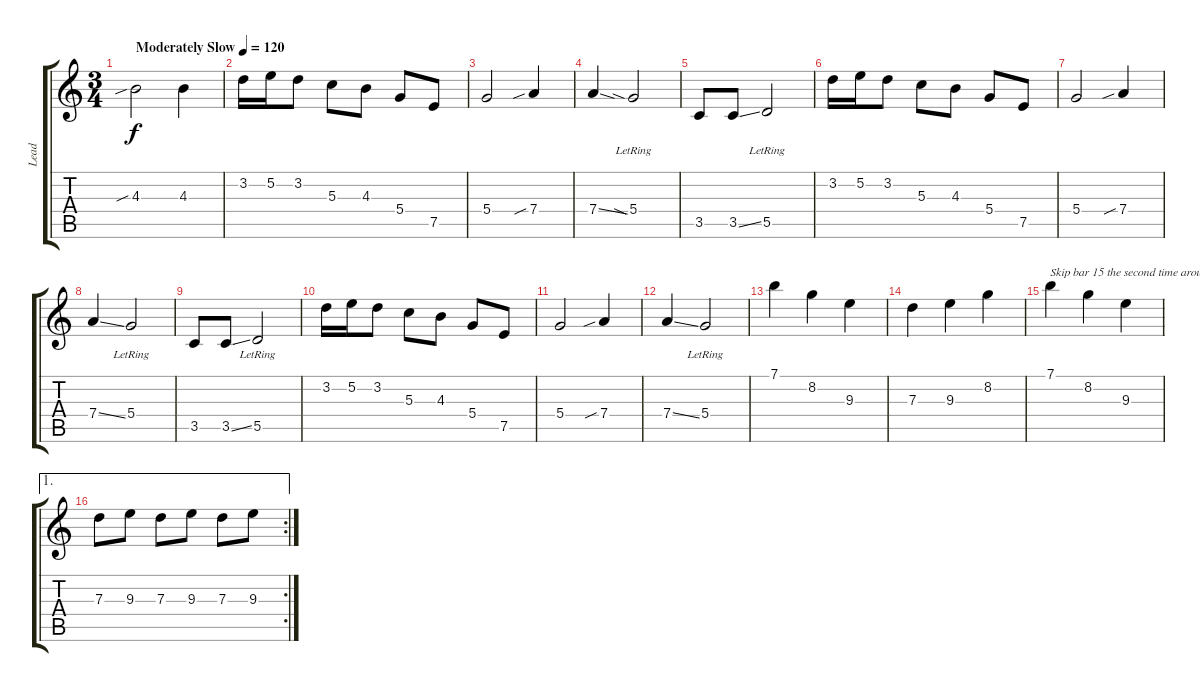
\track ("Lead" "Lead") {instrument acousticguitarsteel}
\staff {score tabs}
\tuning (E4 B3 G3 D3 A2 E2) {hide}
\ts (3 4)
\tempo (120 "Moderately Slow")
\clef g2
\ks c
4.3{sib}.2{dy f instrument acousticguitarsteel} 4.3.4 |
3.2.16 5.2.16 3.2.8 5.3.8 4.3.8 5.4.8 7.5.8 |
5.4.2 7.4{sib}.4 |
7.4{ss}.4 5.4{sia lr}.2 |
3.5.8 3.5{ss}.8 5.5{lr}.2 |
3.2.16 5.2.16 3.2.8 5.3.8 4.3.8 5.4.8 7.5.8 |
5.4.2 7.4{sib}.4 |
7.4{ss}.4 5.4{lr}.2 |
3.5.8 3.5{ss}.8 5.5{lr}.2 |
3.2.16 5.2.16 3.2.8 5.3.8 4.3.8 5.4.8 7.5.8 |
5.4.2 7.4{sib}.4 |
7.4{ss}.4 5.4{lr}.2 |
7.1.4 8.2.4 9.3.4 |
7.3.4 9.3.4 8.2.4 |
7.1.4{txt "Skip bar 15 the second time around"} 8.2.4 9.3.4 |
\ae 1
\rc 2
7.3.8 9.3.8 7.3.8 9.3.8 7.3.8 9.3.8
